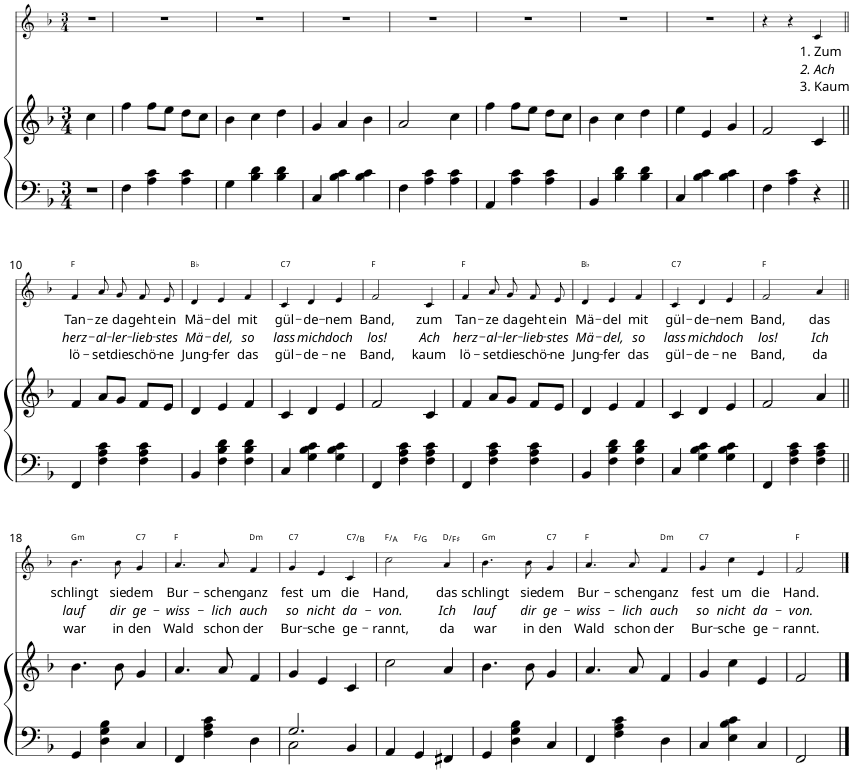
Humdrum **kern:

**kern	**kern	**kern	**text	**text	**text	**harte
*part2	*part2	*part1	*part1	*part1	*part1	*part1
*staff3	*staff2	*staff1	*staff1	*staff1	*staff1	*
*I"P3	*	*I"P2	*	*	*	*
*	*	*stria5	*	*	*	*
*clefF4	*clefG2	*clefG2	*	*	*	*
*k[b-]	*k[b-]	*k[b-]	*	*	*	*
*F:	*F:	*F:	*	*	*	*
*M3/4	*M3/4	*M3/4	*	*	*	*
=1	=1	=1	=1	=1	=1	=1
2.r	4cc\	2.r	.	.	.	.
.	2ryy	.	.	.	.	.
=2	=2	=2	=2	=2	=2	=2
4F\	4ff\	2.r	.	.	.	.
4A\ 4c\	8ff\L	.	.	.	.	.
.	8ee\J	.	.	.	.	.
4A\ 4c\	8dd\L	.	.	.	.	.
.	8cc\J	.	.	.	.	.
=3	=3	=3	=3	=3	=3	=3
4G\	4b-\	2.r	.	.	.	.
4B-\ 4d\	4cc\	.	.	.	.	.
4B-\ 4d\	4dd\	.	.	.	.	.
=4	=4	=4	=4	=4	=4	=4
4C/	4g/	2.r	.	.	.	.
4B-\ 4c\	4a/	.	.	.	.	.
4B-\ 4c\	4b-\	.	.	.	.	.
=5	=5	=5	=5	=5	=5	=5
4F\	2a/	2.r	.	.	.	.
4A\ 4c\	.	.	.	.	.	.
4A\ 4c\	4cc\	.	.	.	.	.
=6	=6	=6	=6	=6	=6	=6
4AA/	4ff\	2.r	.	.	.	.
4A\ 4c\	8ff\L	.	.	.	.	.
.	8ee\J	.	.	.	.	.
4A\ 4c\	8dd\L	.	.	.	.	.
.	8cc\J	.	.	.	.	.
=7	=7	=7	=7	=7	=7	=7
4BB-/	4b-\	2.r	.	.	.	.
4B-\ 4d\	4cc\	.	.	.	.	.
4B-\ 4d\	4dd\	.	.	.	.	.
=8	=8	=8	=8	=8	=8	=8
4C/	4ee\	2.r	.	.	.	.
4B-\ 4c\	4e/	.	.	.	.	.
4B-\ 4c\	4g/	.	.	.	.	.
=9	=9	=9	=9	=9	=9	=9
4F\	2f/	4r	.	.	.	.
4A\ 4c\	.	4r	.	.	.	.
!	!	!	!LO:LY:b	!LO:LY:b	!LO:LY:b	!
4r	4c/	4c/	1. Zum	2. Ach	3. Kaum	.
!!LO:LB:g=z
=10||	=10||	=10||	=10||	=10||	=10||	=10||
!	!	!	!LO:LY:b	!LO:LY:b	!LO:LY:b	!
4FF/	4f/	4f/	Tan-	herz-	lö-	F:maj
!	!	!	!LO:LY:b	!LO:LY:b	!LO:LY:b	!
4F\ 4A\ 4c\	8a/L	8a/L	-ze	-al-	-set	.
!	!	!	!LO:LY:b	!LO:LY:b	!LO:LY:b	!
.	8g/J	8g/J	da	-ler-	die	.
!	!	!	!LO:LY:b	!LO:LY:b	!LO:LY:b	!
4F\ 4A\ 4c\	8f/L	8f/L	geht	-lieb-	schö-	.
!	!	!	!LO:LY:b	!LO:LY:b	!LO:LY:b	!
.	8e/J	8e/J	ein	-stes	-ne	.
=11	=11	=11	=11	=11	=11	=11
!	!	!	!LO:LY:b	!LO:LY:b	!LO:LY:b	!
4BB-/	4d/	4d/	Mä-	Mä-	Jung-	Bb:maj
!	!	!	!LO:LY:b	!LO:LY:b	!LO:LY:b	!
4F\ 4B-\ 4d\	4e/	4e/	-del	-del,	-fer	.
!	!	!	!LO:LY:b	!LO:LY:b	!LO:LY:b	!
4F\ 4B-\ 4d\	4f/	4f/	mit	so	das	.
=12	=12	=12	=12	=12	=12	=12
!	!	!	!LO:LY:b	!LO:LY:b	!LO:LY:b	!LO:H:kt=7
4C/	4c/	4c/	gül-	lass	gül-	C:7
!	!	!	!LO:LY:b	!LO:LY:b	!LO:LY:b	!
4G\ 4B-\ 4c\	4d/	4d/	-de-	mich	-de-	.
!	!	!	!LO:LY:b	!LO:LY:b	!LO:LY:b	!
4G\ 4B-\ 4c\	4e/	4e/	-nem	doch	-ne	.
=13	=13	=13	=13	=13	=13	=13
!	!	!	!LO:LY:b	!LO:LY:b	!LO:LY:b	!
4FF/	2f/	2f/	Band,	los!	Band,	F:maj
4F\ 4A\ 4c\	.	.	.	.	.	.
!	!	!	!LO:LY:b	!LO:LY:b	!LO:LY:b	!
4F\ 4A\ 4c\	4c/	4c/	zum	Ach	kaum	.
=14	=14	=14	=14	=14	=14	=14
!	!	!	!LO:LY:b	!LO:LY:b	!LO:LY:b	!
4FF/	4f/	4f/	Tan-	herz-	lö-	F:maj
!	!	!	!LO:LY:b	!LO:LY:b	!LO:LY:b	!
4F\ 4A\ 4c\	8a/L	8a/L	-ze	-al-	-set	.
!	!	!	!LO:LY:b	!LO:LY:b	!LO:LY:b	!
.	8g/J	8g/J	da	-ler-	die	.
!	!	!	!LO:LY:b	!LO:LY:b	!LO:LY:b	!
4F\ 4A\ 4c\	8f/L	8f/L	geht	-lieb-	schö-	.
!	!	!	!LO:LY:b	!LO:LY:b	!LO:LY:b	!
.	8e/J	8e/J	ein	-stes	-ne	.
=15	=15	=15	=15	=15	=15	=15
!	!	!	!LO:LY:b	!LO:LY:b	!LO:LY:b	!
4BB-/	4d/	4d/	Mä-	Mä-	Jung-	Bb:maj
!	!	!	!LO:LY:b	!LO:LY:b	!LO:LY:b	!
4F\ 4B-\ 4d\	4e/	4e/	-del	-del,	-fer	.
!	!	!	!LO:LY:b	!LO:LY:b	!LO:LY:b	!
4F\ 4B-\ 4d\	4f/	4f/	mit	so	das	.
=16	=16	=16	=16	=16	=16	=16
!	!	!	!LO:LY:b	!LO:LY:b	!LO:LY:b	!LO:H:kt=7
4C/	4c/	4c/	gül-	lass	gül-	C:7
!	!	!	!LO:LY:b	!LO:LY:b	!LO:LY:b	!
4G\ 4B-\ 4c\	4d/	4d/	-de-	mich	-de-	.
!	!	!	!LO:LY:b	!LO:LY:b	!LO:LY:b	!
4G\ 4B-\ 4c\	4e/	4e/	-nem	doch	-ne	.
=17	=17	=17	=17	=17	=17	=17
!	!	!	!LO:LY:b	!LO:LY:b	!LO:LY:b	!
4FF/	2f/	2f/	Band,	los!	Band,	F:maj
4F\ 4A\ 4c\	.	.	.	.	.	.
!	!	!	!LO:LY:b	!LO:LY:b	!LO:LY:b	!
4F\ 4A\ 4c\	4a/	4a/	das	Ich	da	.
!!LO:LB:g=z
=18||	=18||	=18||	=18||	=18||	=18||	=18||
!	!	!	!LO:LY:b	!LO:LY:b	!LO:LY:b	!LO:H:kt=m
4GG/	4.b-\	4.b-\	schlingt	lauf	war	G:min
4D\ 4G\ 4B-\	.	.	.	.	.	.
!	!	!	!LO:LY:b	!LO:LY:b	!LO:LY:b	!
.	8b-\	8b-\	sie	dir	in	.
!	!	!	!LO:LY:b	!LO:LY:b	!LO:LY:b	!LO:H:kt=7
4C/	4g/	4g/	dem	ge-	den	C:7
=19	=19	=19	=19	=19	=19	=19
!	!	!	!LO:LY:b	!LO:LY:b	!LO:LY:b	!
4FF/	4.a/	4.a/	Bur-	-wiss-	Wald	F:maj
4F\ 4A\ 4c\	.	.	.	.	.	.
!	!	!	!LO:LY:b	!LO:LY:b	!LO:LY:b	!
.	8a/	8a/	-schen	-lich	schon	.
!	!	!	!LO:LY:b	!LO:LY:b	!LO:LY:b	!LO:H:kt=m
4D\	4f/	4f/	ganz	auch	der	D:min
=20	=20	=20	=20	=20	=20	=20
*^	*	*	*	*	*	*
!	!	!	!	!LO:LY:b	!LO:LY:b	!LO:LY:b	!LO:H:kt=7
2.G/	2C\	4g/	4g/	fest	so	Bur-	C:7
!	!	!	!	!LO:LY:b	!LO:LY:b	!LO:LY:b	!
.	.	4e/	4e/	um	nicht	-sche	.
!	!	!	!	!LO:LY:b	!LO:LY:b	!LO:LY:b	!LO:H:kt=7
.	4BB-/	4c/	4c/	die	da-	ge-	C:7/7
=21	=21	=21	=21	=21	=21	=21	=21
!	!	!	!	!LO:LY:b	!LO:LY:b	!LO:LY:b	!
*v	*v	*	*^	*	*	*	*
4AA/	2cc\	2cc\	4ryy	Hand,	-von.	-rannt,	F:maj/3
4GG/	.	.	2ryy	.	.	.	F:maj/2
!	!	!	!	!LO:LY:b	!LO:LY:b	!LO:LY:b	!
4FF#X/	4a/	4a/	.	das	Ich	da	D:maj/3
=22	=22	=22	=22	=22	=22	=22	=22
!	!	!	!	!LO:LY:b	!LO:LY:b	!LO:LY:b	!LO:H:kt=m
*	*	*v	*v	*	*	*	*
4GG/	4.b-\	4.b-\	schlingt	lauf	war	G:min
4D\ 4G\ 4B-\	.	.	.	.	.	.
!	!	!	!LO:LY:b	!LO:LY:b	!LO:LY:b	!
.	8b-\	8b-\	sie	dir	in	.
!	!	!	!LO:LY:b	!LO:LY:b	!LO:LY:b	!LO:H:kt=7
4C/	4g/	4g/	dem	ge-	den	C:7
=23	=23	=23	=23	=23	=23	=23
!	!	!	!LO:LY:b	!LO:LY:b	!LO:LY:b	!
4FF/	4.a/	4.a/	Bur-	-wiss-	Wald	F:maj
4F\ 4A\ 4c\	.	.	.	.	.	.
!	!	!	!LO:LY:b	!LO:LY:b	!LO:LY:b	!
.	8a/	8a/	-schen	-lich	schon	.
!	!	!	!LO:LY:b	!LO:LY:b	!LO:LY:b	!LO:H:kt=m
4D\	4f/	4f/	ganz	auch	der	D:min
=24	=24	=24	=24	=24	=24	=24
!	!	!	!LO:LY:b	!LO:LY:b	!LO:LY:b	!LO:H:kt=7
4C/	4g/	4g/	fest	so	Bur-	C:7
!	!	!	!LO:LY:b	!LO:LY:b	!LO:LY:b	!
4E\ 4B-\ 4c\	4cc\	4cc\	um	nicht	-sche	.
!	!	!	!LO:LY:b	!LO:LY:b	!LO:LY:b	!
4C/	4e/	4e/	die	da-	ge-	.
=25	=25	=25	=25	=25	=25	=25
!	!	!	!LO:LY:b	!LO:LY:b	!LO:LY:b	!
2FF/	2f/	2f/	Hand.	-von.	-rannt.	F:maj
==	==	==	==	==	==	==
*-	*-	*-	*-	*-	*-	*-
